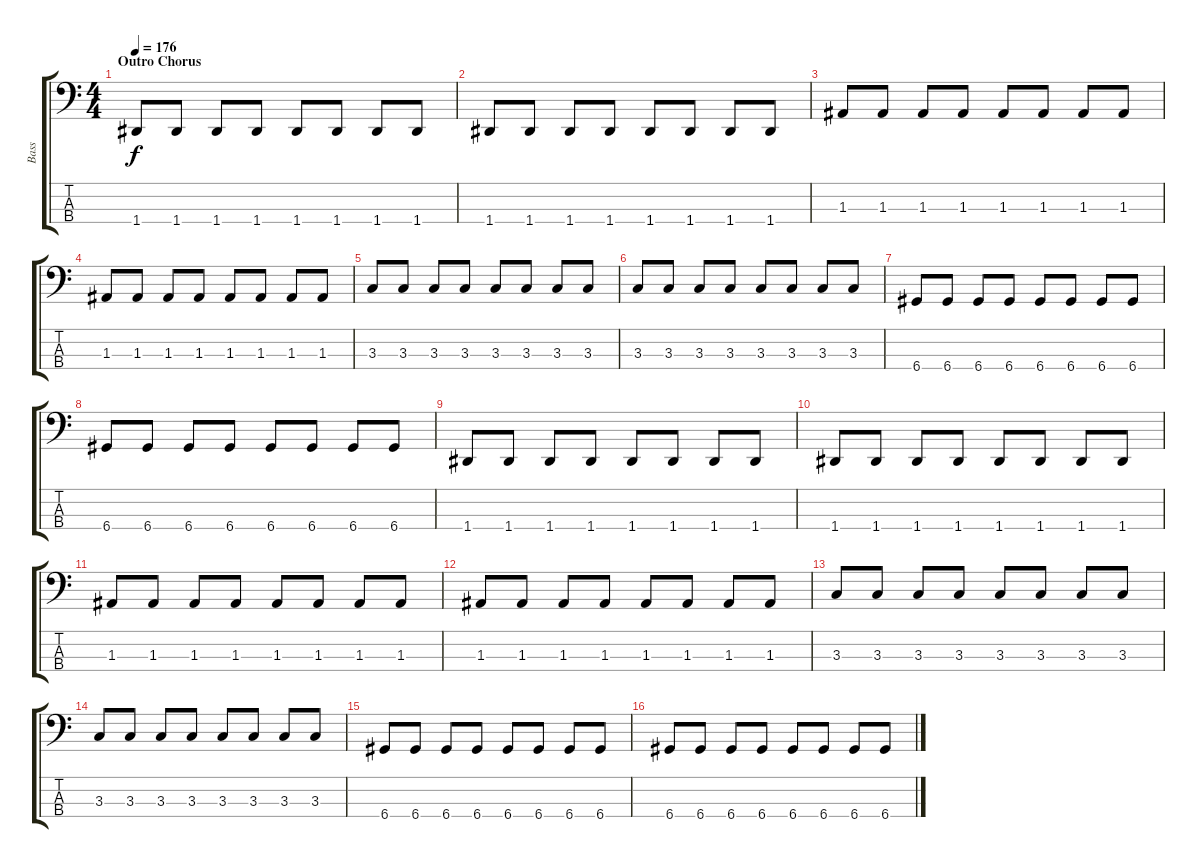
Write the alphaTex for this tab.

\track ("Bass" "Bass") {instrument electricbasspick}
\staff {score tabs}
\tuning (G2 D2 A1 D1) {hide}
\ts (4 4)
\section ("" "Outro Chorus")
\tempo 176
\clef f4
\ks c
1.4.8{dy f} 1.4.8 1.4.8 1.4.8 1.4.8 1.4.8 1.4.8 1.4.8 |
1.4.8 1.4.8 1.4.8 1.4.8 1.4.8 1.4.8 1.4.8 1.4.8 |
1.3.8 1.3.8 1.3.8 1.3.8 1.3.8 1.3.8 1.3.8 1.3.8 |
1.3.8 1.3.8 1.3.8 1.3.8 1.3.8 1.3.8 1.3.8 1.3.8 |
3.3.8 3.3.8 3.3.8 3.3.8 3.3.8 3.3.8 3.3.8 3.3.8 |
3.3.8 3.3.8 3.3.8 3.3.8 3.3.8 3.3.8 3.3.8 3.3.8 |
6.4.8 6.4.8 6.4.8 6.4.8 6.4.8 6.4.8 6.4.8 6.4.8 |
6.4.8 6.4.8 6.4.8 6.4.8 6.4.8 6.4.8 6.4.8 6.4.8 |
1.4.8 1.4.8 1.4.8 1.4.8 1.4.8 1.4.8 1.4.8 1.4.8 |
1.4.8 1.4.8 1.4.8 1.4.8 1.4.8 1.4.8 1.4.8 1.4.8 |
1.3.8 1.3.8 1.3.8 1.3.8 1.3.8 1.3.8 1.3.8 1.3.8 |
1.3.8 1.3.8 1.3.8 1.3.8 1.3.8 1.3.8 1.3.8 1.3.8 |
3.3.8 3.3.8 3.3.8 3.3.8 3.3.8 3.3.8 3.3.8 3.3.8 |
3.3.8 3.3.8 3.3.8 3.3.8 3.3.8 3.3.8 3.3.8 3.3.8 |
6.4.8 6.4.8 6.4.8 6.4.8 6.4.8 6.4.8 6.4.8 6.4.8 |
6.4.8 6.4.8 6.4.8 6.4.8 6.4.8 6.4.8 6.4.8 6.4.8
